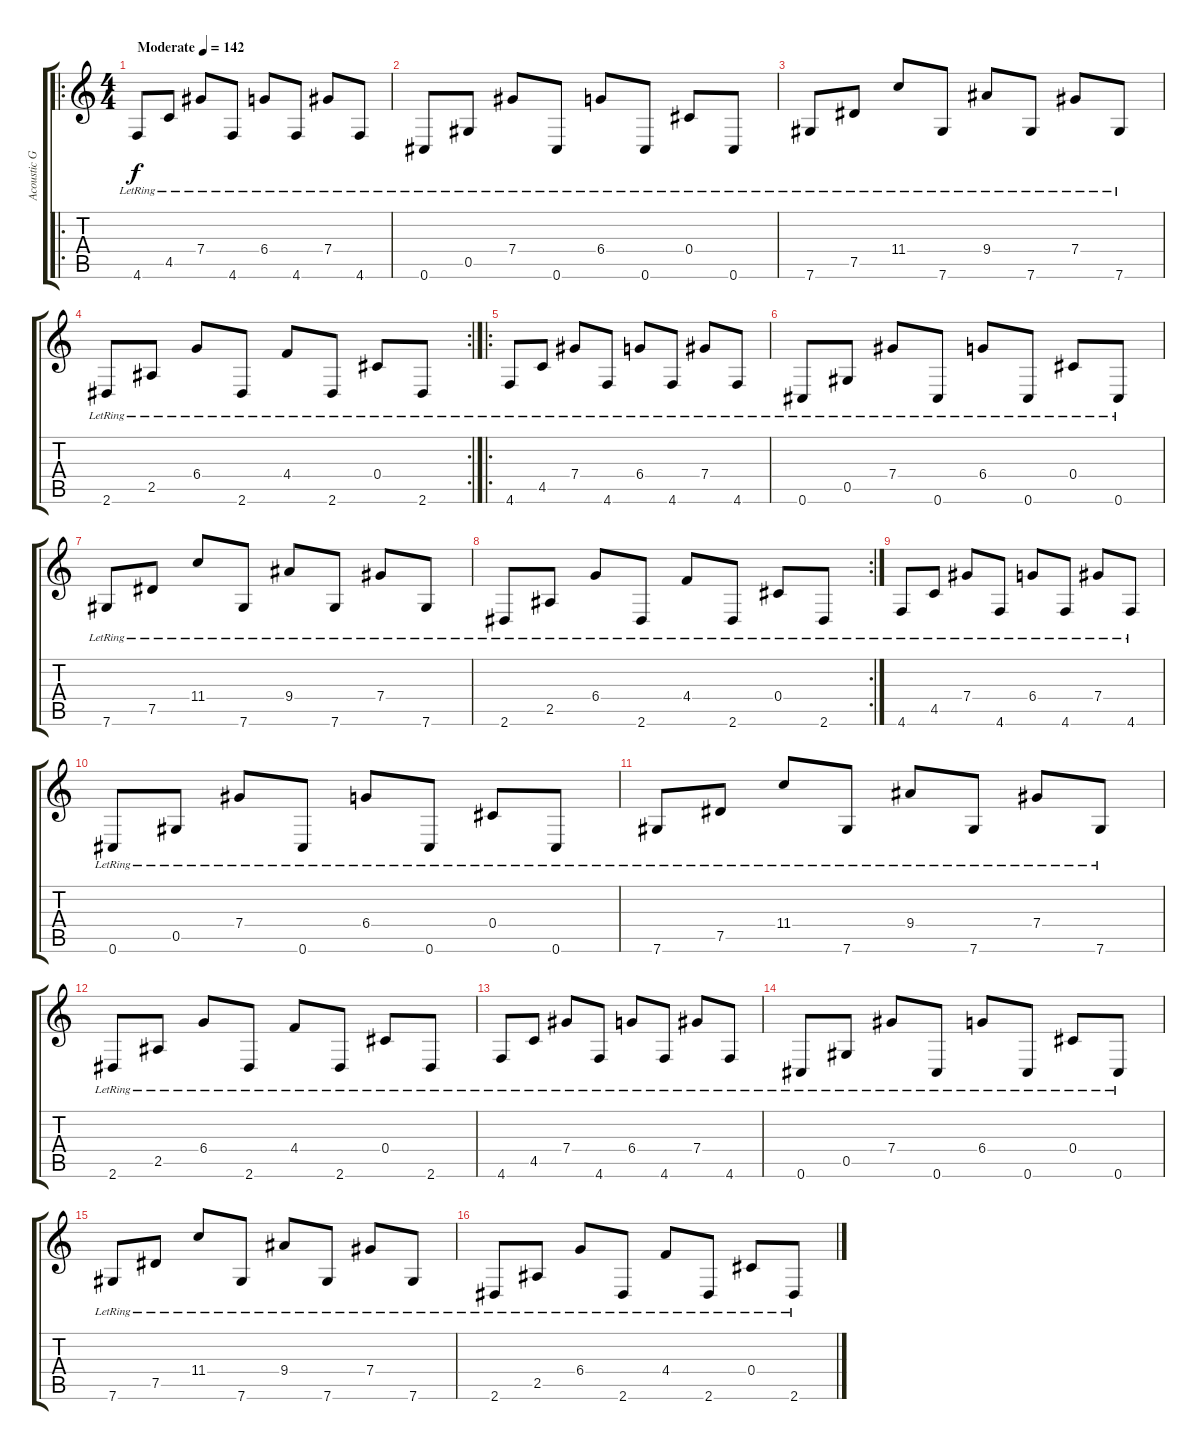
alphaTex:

\track ("Acoustic Guitar" "Acoustic G") {instrument acousticguitarsteel}
\staff {score tabs}
\tuning (Eb4 Bb3 Gb3 Db3 Ab2 Db2) {hide}
\ro
\ts (4 4)
\tempo (142 "Moderate")
\clef g2
\ks c
4.6{lr}.8{dy f instrument acousticguitarsteel} 4.5{lr}.8 7.4{lr}.8 4.6{lr}.8 6.4{lr}.8 4.6{lr}.8 7.4{lr}.8 4.6{lr}.8 |
0.6{lr}.8 0.5{lr}.8 7.4{lr}.8 0.6{lr}.8 6.4{lr}.8 0.6{lr}.8 0.4{lr}.8 0.6{lr}.8 |
7.6{lr}.8 7.5{lr}.8 11.4{lr}.8 7.6{lr}.8 9.4{lr}.8 7.6{lr}.8 7.4{lr}.8 7.6{lr}.8 |
\rc 2
2.6{lr}.8 2.5{lr}.8 6.4{lr}.8 2.6{lr}.8 4.4{lr}.8 2.6{lr}.8 0.4{lr}.8 2.6{lr}.8 |
\ro
4.6{lr}.8 4.5{lr}.8 7.4{lr}.8 4.6{lr}.8 6.4{lr}.8 4.6{lr}.8 7.4{lr}.8 4.6{lr}.8 |
0.6{lr}.8 0.5{lr}.8 7.4{lr}.8 0.6{lr}.8 6.4{lr}.8 0.6{lr}.8 0.4{lr}.8 0.6{lr}.8 |
7.6{lr}.8 7.5{lr}.8 11.4{lr}.8 7.6{lr}.8 9.4{lr}.8 7.6{lr}.8 7.4{lr}.8 7.6{lr}.8 |
\rc 2
2.6{lr}.8 2.5{lr}.8 6.4{lr}.8 2.6{lr}.8 4.4{lr}.8 2.6{lr}.8 0.4{lr}.8 2.6{lr}.8 |
4.6{lr}.8 4.5{lr}.8 7.4{lr}.8 4.6{lr}.8 6.4{lr}.8 4.6{lr}.8 7.4{lr}.8 4.6{lr}.8 |
0.6{lr}.8 0.5{lr}.8 7.4{lr}.8 0.6{lr}.8 6.4{lr}.8 0.6{lr}.8 0.4{lr}.8 0.6{lr}.8 |
7.6{lr}.8 7.5{lr}.8 11.4{lr}.8 7.6{lr}.8 9.4{lr}.8 7.6{lr}.8 7.4{lr}.8 7.6{lr}.8 |
2.6{lr}.8 2.5{lr}.8 6.4{lr}.8 2.6{lr}.8 4.4{lr}.8 2.6{lr}.8 0.4{lr}.8 2.6{lr}.8 |
4.6{lr}.8 4.5{lr}.8 7.4{lr}.8 4.6{lr}.8 6.4{lr}.8 4.6{lr}.8 7.4{lr}.8 4.6{lr}.8 |
0.6{lr}.8 0.5{lr}.8 7.4{lr}.8 0.6{lr}.8 6.4{lr}.8 0.6{lr}.8 0.4{lr}.8 0.6{lr}.8 |
7.6{lr}.8 7.5{lr}.8 11.4{lr}.8 7.6{lr}.8 9.4{lr}.8 7.6{lr}.8 7.4{lr}.8 7.6{lr}.8 |
2.6{lr}.8 2.5{lr}.8 6.4{lr}.8 2.6{lr}.8 4.4{lr}.8 2.6{lr}.8 0.4{lr}.8 2.6{lr}.8
